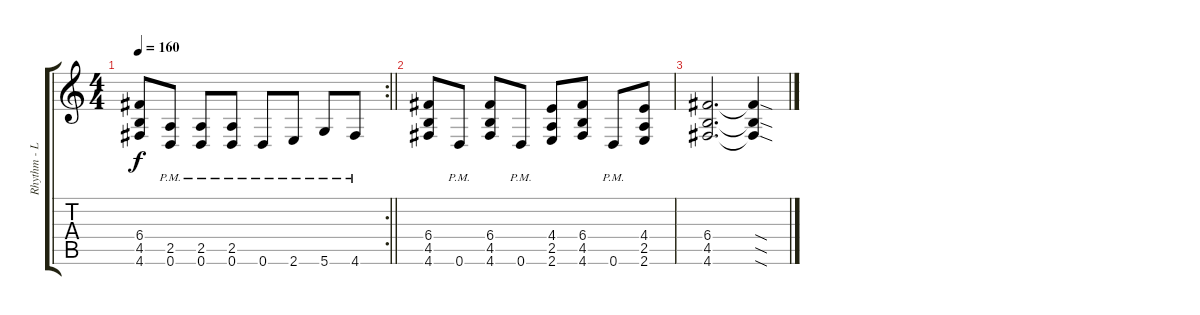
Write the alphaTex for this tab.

\track ("Rhythm - Left" "Rhythm - L") {instrument distortionguitar}
\staff {score tabs}
\tuning (D4 A3 F3 C3 G2 D2) {hide}
\rc 2
\ts (4 4)
\tempo 160
\clef g2
\barLineRight lightlight
\ks c
(6.4 4.5 4.6).8{dy f} (2.5{pm} 0.6{pm}).8 (2.5{pm} 0.6{pm}).8 (2.5{pm} 0.6{pm}).8 0.6{pm}.8 2.6{pm}.8 5.6{pm}.8 4.6{pm}.8 |
\section ("" "")
(6.4 4.5 4.6).8 0.6{pm}.8 (6.4 4.5 4.6).8 0.6{pm}.8 (4.4 2.5 2.6).8 (6.4 4.5 4.6).8 0.6{pm}.8 (4.4 2.5 2.6).8 |
(6.4 4.5 4.6).2{d} (6.4{sod t} 4.5{sod t} 4.6{sod t}).4
